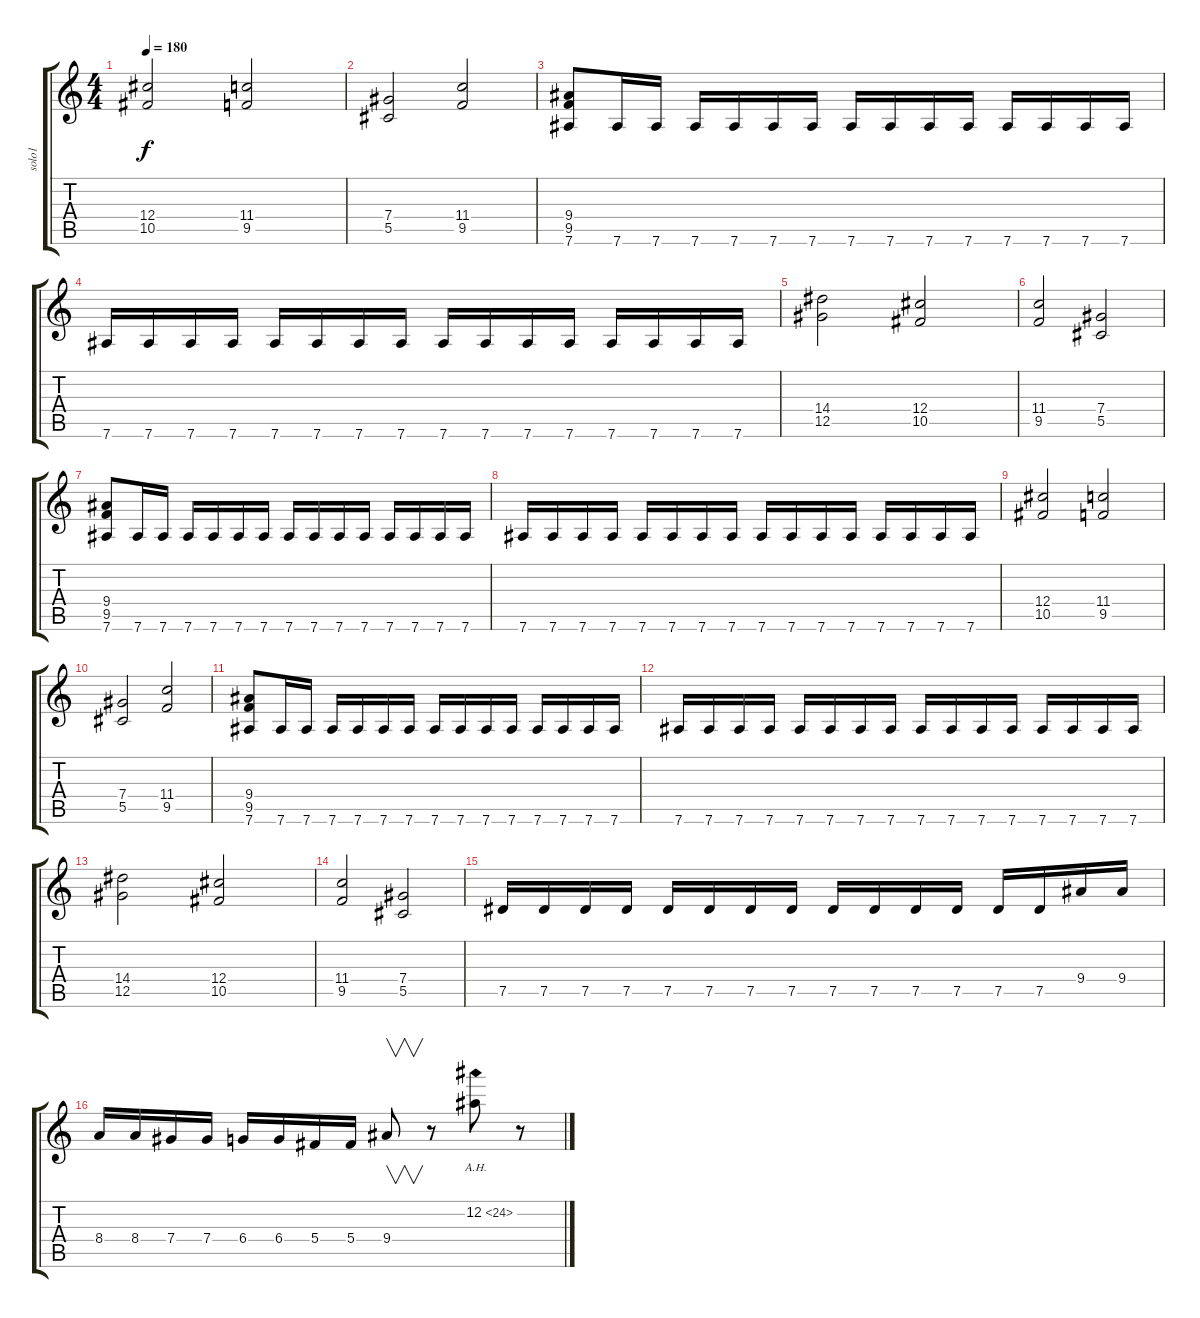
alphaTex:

\track ("solo1" "solo1") {instrument distortionguitar}
\staff {score tabs}
\tuning (Eb4 Bb3 Gb3 Db3 Ab2 Eb2) {hide}
\ts (4 4)
\tempo 180
\clef g2
\ks c
(12.4 10.5).2{dy f} (11.4 9.5).2 |
(7.4 5.5).2 (11.4 9.5).2 |
(9.4 9.5 7.6).8 7.6.16 7.6.16 7.6.16 7.6.16 7.6.16 7.6.16 7.6.16 7.6.16 7.6.16 7.6.16 7.6.16 7.6.16 7.6.16 7.6.16 |
7.6.16 7.6.16 7.6.16 7.6.16 7.6.16 7.6.16 7.6.16 7.6.16 7.6.16 7.6.16 7.6.16 7.6.16 7.6.16 7.6.16 7.6.16 7.6.16 |
(14.4 12.5).2 (12.4 10.5).2 |
(11.4 9.5).2 (7.4 5.5).2 |
(9.4 9.5 7.6).8 7.6.16 7.6.16 7.6.16 7.6.16 7.6.16 7.6.16 7.6.16 7.6.16 7.6.16 7.6.16 7.6.16 7.6.16 7.6.16 7.6.16 |
7.6.16 7.6.16 7.6.16 7.6.16 7.6.16 7.6.16 7.6.16 7.6.16 7.6.16 7.6.16 7.6.16 7.6.16 7.6.16 7.6.16 7.6.16 7.6.16 |
(12.4 10.5).2 (11.4 9.5).2 |
(7.4 5.5).2 (11.4 9.5).2 |
(9.4 9.5 7.6).8 7.6.16 7.6.16 7.6.16 7.6.16 7.6.16 7.6.16 7.6.16 7.6.16 7.6.16 7.6.16 7.6.16 7.6.16 7.6.16 7.6.16 |
7.6.16 7.6.16 7.6.16 7.6.16 7.6.16 7.6.16 7.6.16 7.6.16 7.6.16 7.6.16 7.6.16 7.6.16 7.6.16 7.6.16 7.6.16 7.6.16 |
(14.4 12.5).2 (12.4 10.5).2 |
(11.4 9.5).2 (7.4 5.5).2 |
7.5.16{balance 8} 7.5.16 7.5.16 7.5.16 7.5.16 7.5.16 7.5.16 7.5.16 7.5.16 7.5.16 7.5.16 7.5.16 7.5.16 7.5.16 9.4.16 9.4.16 |
8.4.16 8.4.16 7.4.16 7.4.16 6.4.16 6.4.16 5.4.16 5.4.16 9.4.8{v} r.8 12.2{ah 12}.8 r.8
